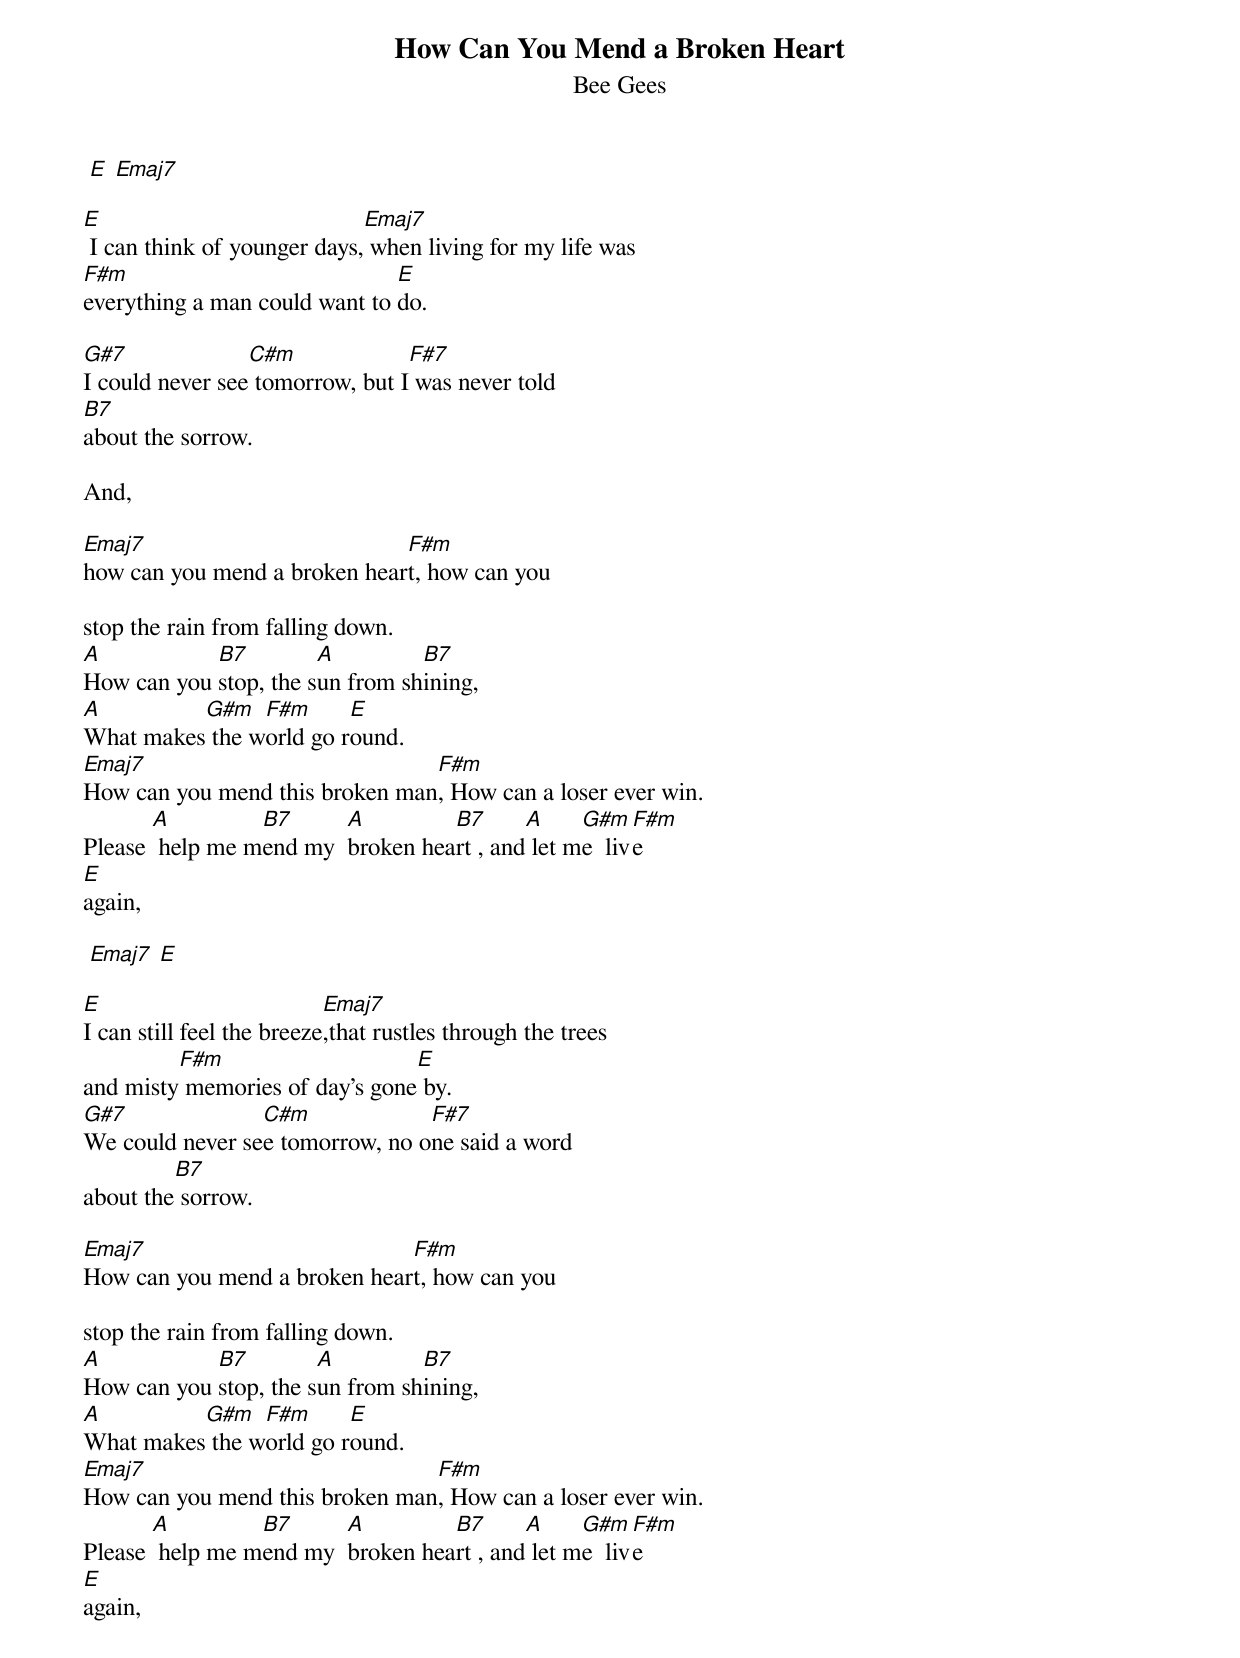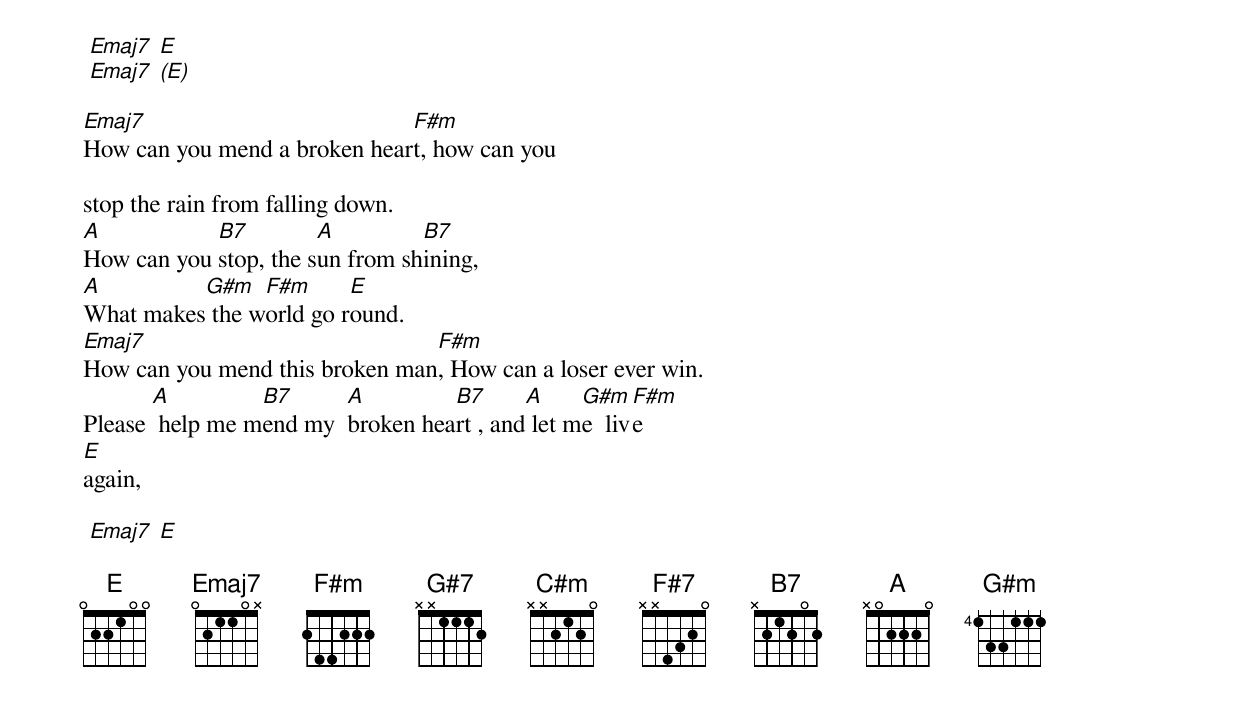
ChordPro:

{title: How Can You Mend a Broken Heart}
{subtitle: Bee Gees}

 [E] [Emaj7]

[E] I can think of younger days,[Emaj7] when living for my life was
[F#m]everything a man could want to [E]do.

[G#7]I could never see[C#m] tomorrow, but I[F#7] was never told
[B7]about the sorrow.

And,

[Emaj7]how can you mend a broken hear[F#m]t, how can you

stop the rain from falling down.
[A]How can you [B7]stop, the s[A]un from sh[B7]ining,
[A]What makes[G#m] the w[F#m]orld go r[E]ound.
[Emaj7]How can you mend this broken man[F#m], How can a loser ever win.
Please [A] help me m[B7]end my  [A]broken hea[B7]rt , and[A] let m[G#m]e  liv[F#m]e
[E]again,

 [Emaj7] [E]

[E]I can still feel the breeze[Emaj7],that rustles through the trees
and misty[F#m] memories of day's gone[E] by.
[G#7]We could never se[C#m]e tomorrow, no o[F#7]ne said a word
about the[B7] sorrow.

[Emaj7]How can you mend a broken hear[F#m]t, how can you

stop the rain from falling down.
[A]How can you [B7]stop, the s[A]un from sh[B7]ining,
[A]What makes[G#m] the w[F#m]orld go r[E]ound.
[Emaj7]How can you mend this broken man[F#m], How can a loser ever win.
Please [A] help me m[B7]end my  [A]broken hea[B7]rt , and[A] let m[G#m]e  liv[F#m]e
[E]again,

 [Emaj7] [E]
 [Emaj7] [(E)]

[Emaj7]How can you mend a broken hear[F#m]t, how can you

stop the rain from falling down.
[A]How can you [B7]stop, the s[A]un from sh[B7]ining,
[A]What makes[G#m] the w[F#m]orld go r[E]ound.
[Emaj7]How can you mend this broken man[F#m], How can a loser ever win.
Please [A] help me m[B7]end my  [A]broken hea[B7]rt , and[A] let m[G#m]e  liv[F#m]e
[E]again,

 [Emaj7] [E]

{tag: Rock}
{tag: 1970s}
